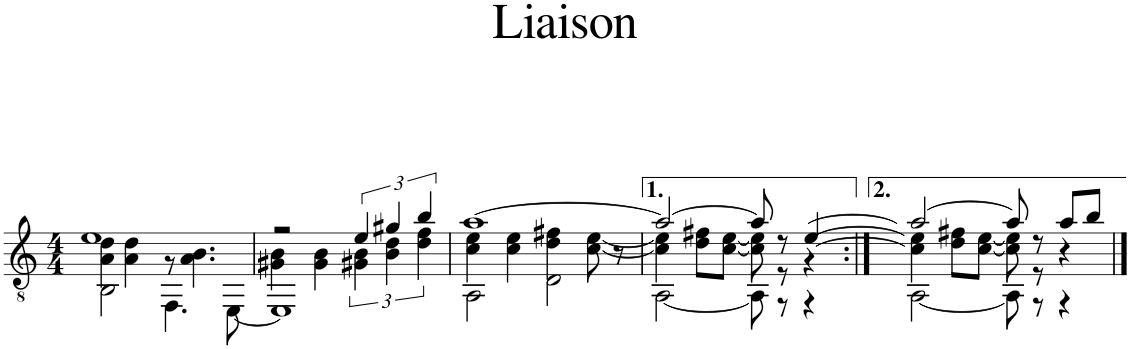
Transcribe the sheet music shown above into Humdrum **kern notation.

**kern
*part1
*staff1
*I"Classical Guitar
*I'Guit.
*clefGv2
*k[]
*M4/4
=1
*^
*	*^
1e	4A\ 4d\	2BB\
.	4A\ 4d\	.
.	8r	4.FF\
.	4.A\ 4.B\	.
.	.	[8EE\
=2	=2	=2
2r	4G#X\ 4B\	1EE]
.	4G#\ 4B\	.
6e/	6G#X\ 6B\	.
6g#X/	6B\ 6d\	.
6b/	6d\ 6f\	.
=3	=3	=3
[1a	4c\ 4e\	2AA\
.	4c\ 4e\	.
.	4d\ 4f#X\	2D\
.	[8c\ [8e\	.
.	8r	.
=4	=4	=4
*	*	*^
2a/_	4c\] 4e\]	2.ryy	[2AA\
.	8d\ 8f#X\L	.	.
.	[8c\ [8e\J	.	.
8a/]	8c\] 8e\]	.	8AA\]
8r	8r	.	8r
4e/	4r	[4c [4e [4a	4r
*	*	*v	*v
=5:|!	=5:|!	=5:|!
2a/_	4c\] 4e\]	[2AA\
.	8d\ 8f#X\L	.
.	[8c\ [8e\J	.
8a/]	8c\] 8e\]	8AA\]
8r	8r	8r
8a/L	4r	4r
8b/J	.	.
*v	*v	*v
==
*-
